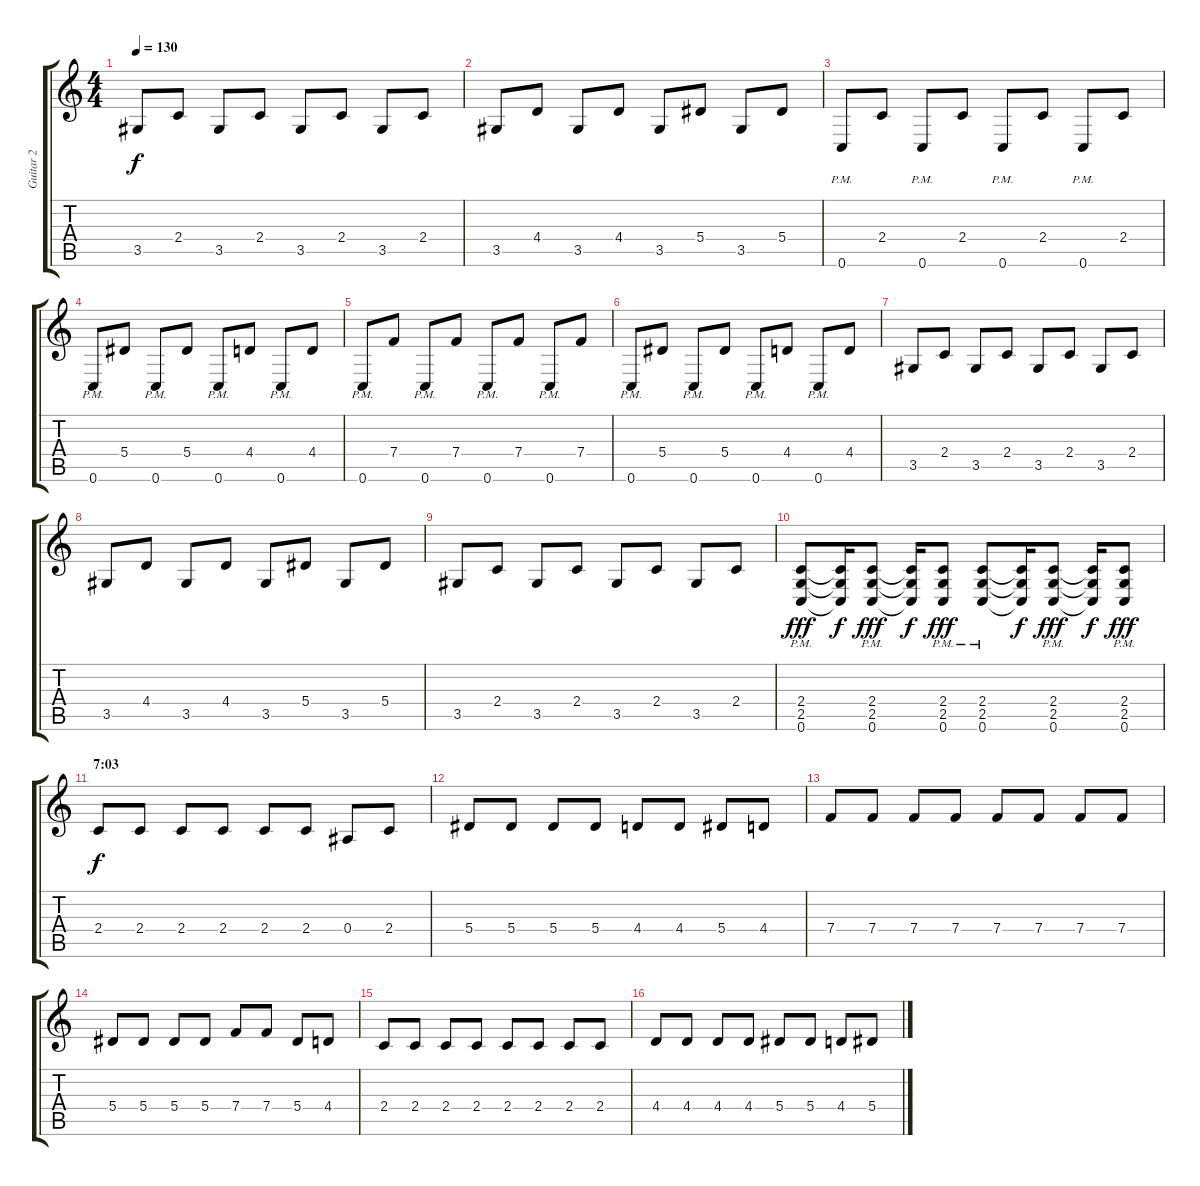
\track ("Guitar 2" "Guitar 2") {instrument distortionguitar}
\staff {score tabs}
\tuning (C4 G3 Eb3 Bb2 F2 C2) {hide}
\ts (4 4)
\tempo 130
\clef g2
\ks c
3.5.8{dy f} 2.4.8 3.5.8 2.4.8 3.5.8 2.4.8 3.5.8 2.4.8 |
3.5.8 4.4.8 3.5.8 4.4.8 3.5.8 5.4.8 3.5.8 5.4.8 |
0.6{pm}.8 2.4.8 0.6{pm}.8 2.4.8 0.6{pm}.8 2.4.8 0.6{pm}.8 2.4.8 |
0.6{pm}.8 5.4.8 0.6{pm}.8 5.4.8 0.6{pm}.8 4.4.8 0.6{pm}.8 4.4.8 |
0.6{pm}.8 7.4.8 0.6{pm}.8 7.4.8 0.6{pm}.8 7.4.8 0.6{pm}.8 7.4.8 |
0.6{pm}.8 5.4.8 0.6{pm}.8 5.4.8 0.6{pm}.8 4.4.8 0.6{pm}.8 4.4.8 |
3.5.8 2.4.8 3.5.8 2.4.8 3.5.8 2.4.8 3.5.8 2.4.8 |
3.5.8 4.4.8 3.5.8 4.4.8 3.5.8 5.4.8 3.5.8 5.4.8 |
3.5.8 2.4.8 3.5.8 2.4.8 3.5.8 2.4.8 3.5.8 2.4.8 |
(2.4{pm} 2.5{pm} 0.6{pm}).8{dy fff} (2.4{t} 2.5{t} 0.6{t}).16{dy f} (2.4{pm} 2.5{pm} 0.6{pm}).8{dy fff} (2.4{t} 2.5{t} 0.6{t}).16{dy f} (2.4{pm} 2.5{pm} 0.6{pm}).8{dy fff} (2.4{pm} 2.5{pm} 0.6{pm}).8 (2.4{t} 2.5{t} 0.6{t}).16{dy f} (2.4{pm} 2.5{pm} 0.6{pm}).8{dy fff} (2.4{t} 2.5{t} 0.6{t}).16{dy f} (2.4{pm} 2.5{pm} 0.6{pm}).8{dy fff} |
\section ("" "7:03")
2.4.8{dy f instrument overdrivenguitar} 2.4.8 2.4.8 2.4.8 2.4.8 2.4.8 0.4.8 2.4.8 |
5.4.8 5.4.8 5.4.8 5.4.8 4.4.8 4.4.8 5.4.8 4.4.8 |
7.4.8 7.4.8 7.4.8 7.4.8 7.4.8 7.4.8 7.4.8 7.4.8 |
5.4.8 5.4.8 5.4.8 5.4.8 7.4.8 7.4.8 5.4.8 4.4.8 |
2.4.8{volume 12} 2.4.8 2.4.8 2.4.8 2.4.8 2.4.8 2.4.8 2.4.8 |
4.4.8 4.4.8 4.4.8 4.4.8 5.4.8 5.4.8 4.4.8 5.4.8
